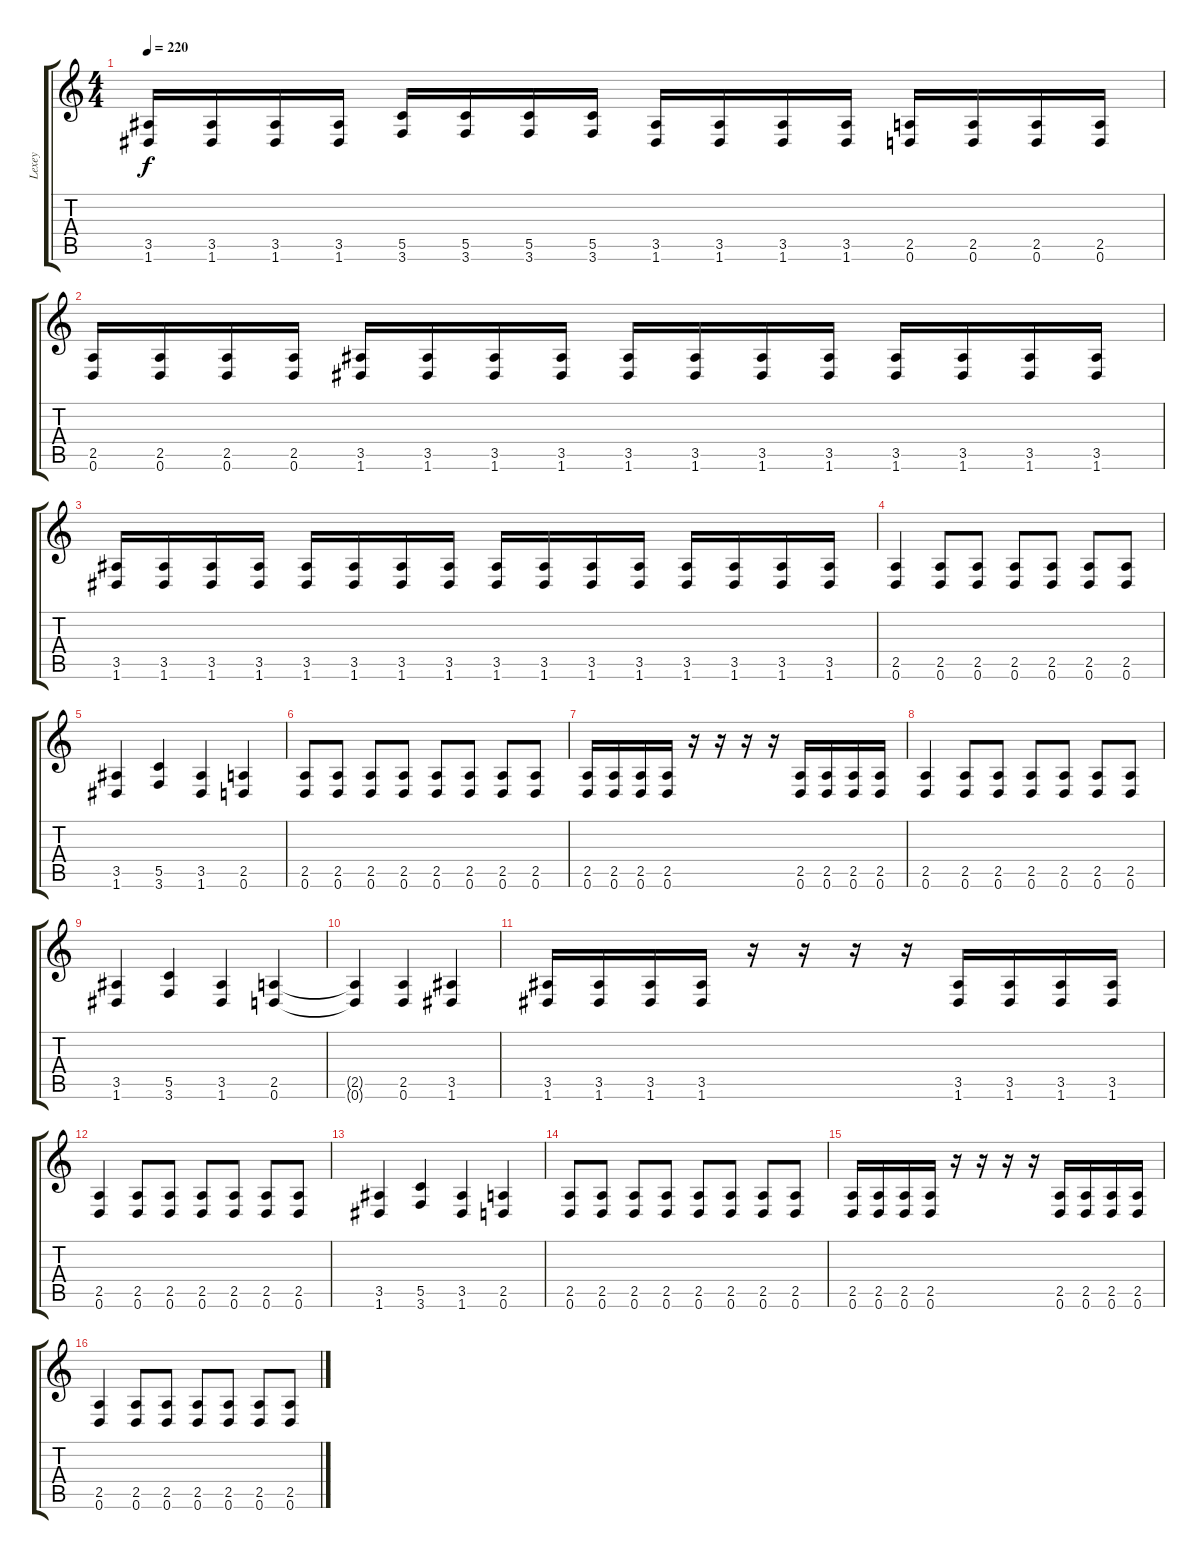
\track ("Lexey" "Lexey") {instrument distortionguitar}
\staff {score tabs}
\tuning (D4 A3 F3 C3 G2 D2) {hide}
\ts (4 4)
\tempo 220
\clef g2
\ks c
(3.5 1.6).16{dy f} (3.5 1.6).16 (3.5 1.6).16 (3.5 1.6).16 (5.5 3.6).16 (5.5 3.6).16 (5.5 3.6).16 (5.5 3.6).16 (3.5 1.6).16 (3.5 1.6).16 (3.5 1.6).16 (3.5 1.6).16 (2.5 0.6).16 (2.5 0.6).16 (2.5 0.6).16 (2.5 0.6).16 |
(2.5 0.6).16 (2.5 0.6).16 (2.5 0.6).16 (2.5 0.6).16 (3.5 1.6).16 (3.5 1.6).16 (3.5 1.6).16 (3.5 1.6).16 (3.5 1.6).16 (3.5 1.6).16 (3.5 1.6).16 (3.5 1.6).16 (3.5 1.6).16 (3.5 1.6).16 (3.5 1.6).16 (3.5 1.6).16 |
(3.5 1.6).16 (3.5 1.6).16 (3.5 1.6).16 (3.5 1.6).16 (3.5 1.6).16 (3.5 1.6).16 (3.5 1.6).16 (3.5 1.6).16 (3.5 1.6).16 (3.5 1.6).16 (3.5 1.6).16 (3.5 1.6).16 (3.5 1.6).16 (3.5 1.6).16 (3.5 1.6).16 (3.5 1.6).16 |
(2.5 0.6).4 (2.5 0.6).8 (2.5 0.6).8 (2.5 0.6).8 (2.5 0.6).8 (2.5 0.6).8 (2.5 0.6).8 |
(3.5 1.6).4 (5.5 3.6).4 (3.5 1.6).4 (2.5 0.6).4 |
(2.5 0.6).8 (2.5 0.6).8 (2.5 0.6).8 (2.5 0.6).8 (2.5 0.6).8 (2.5 0.6).8 (2.5 0.6).8 (2.5 0.6).8 |
(2.5 0.6).16 (2.5 0.6).16 (2.5 0.6).16 (2.5 0.6).16 r.16 r.16 r.16 r.16 (2.5 0.6).16 (2.5 0.6).16 (2.5 0.6).16 (2.5 0.6).16 |
(2.5 0.6).4 (2.5 0.6).8 (2.5 0.6).8 (2.5 0.6).8 (2.5 0.6).8 (2.5 0.6).8 (2.5 0.6).8 |
(3.5 1.6).4 (5.5 3.6).4 (3.5 1.6).4 (2.5 0.6).4 |
(2.5{t} 0.6{t}).4 (2.5 0.6).4 (3.5 1.6).4 |
(3.5 1.6).16 (3.5 1.6).16 (3.5 1.6).16 (3.5 1.6).16 r.16 r.16 r.16 r.16 (3.5 1.6).16 (3.5 1.6).16 (3.5 1.6).16 (3.5 1.6).16 |
(2.5 0.6).4 (2.5 0.6).8 (2.5 0.6).8 (2.5 0.6).8 (2.5 0.6).8 (2.5 0.6).8 (2.5 0.6).8 |
(3.5 1.6).4 (5.5 3.6).4 (3.5 1.6).4 (2.5 0.6).4 |
(2.5 0.6).8 (2.5 0.6).8 (2.5 0.6).8 (2.5 0.6).8 (2.5 0.6).8 (2.5 0.6).8 (2.5 0.6).8 (2.5 0.6).8 |
(2.5 0.6).16 (2.5 0.6).16 (2.5 0.6).16 (2.5 0.6).16 r.16 r.16 r.16 r.16 (2.5 0.6).16 (2.5 0.6).16 (2.5 0.6).16 (2.5 0.6).16 |
(2.5 0.6).4 (2.5 0.6).8 (2.5 0.6).8 (2.5 0.6).8 (2.5 0.6).8 (2.5 0.6).8 (2.5 0.6).8
